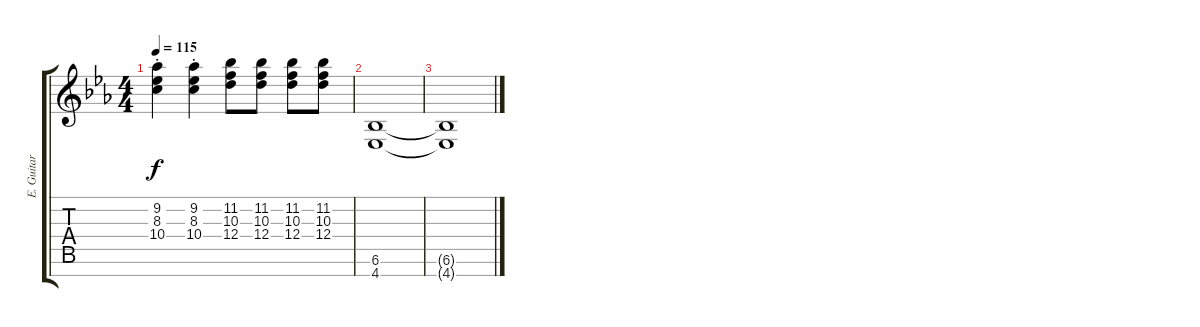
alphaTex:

\track ("E. Guitar I" "E. Guitar ") {instrument overdrivenguitar}
\staff {score tabs}
\tuning (E4 B3 G3 D3 A2 E2 B1) {hide}
\ts (4 4)
\tempo 115
\clef g2
\ks eb
(9.2{st} 8.3{st} 10.4{st}).4{dy f} (9.2{st} 8.3{st} 10.4{st}).4 (11.2 10.3 12.4).8 (11.2 10.3 12.4).8 (11.2 10.3 12.4).8 (11.2 10.3 12.4).8 |
(6.6 4.7).1 |
(6.6{t} 4.7{t}).1
